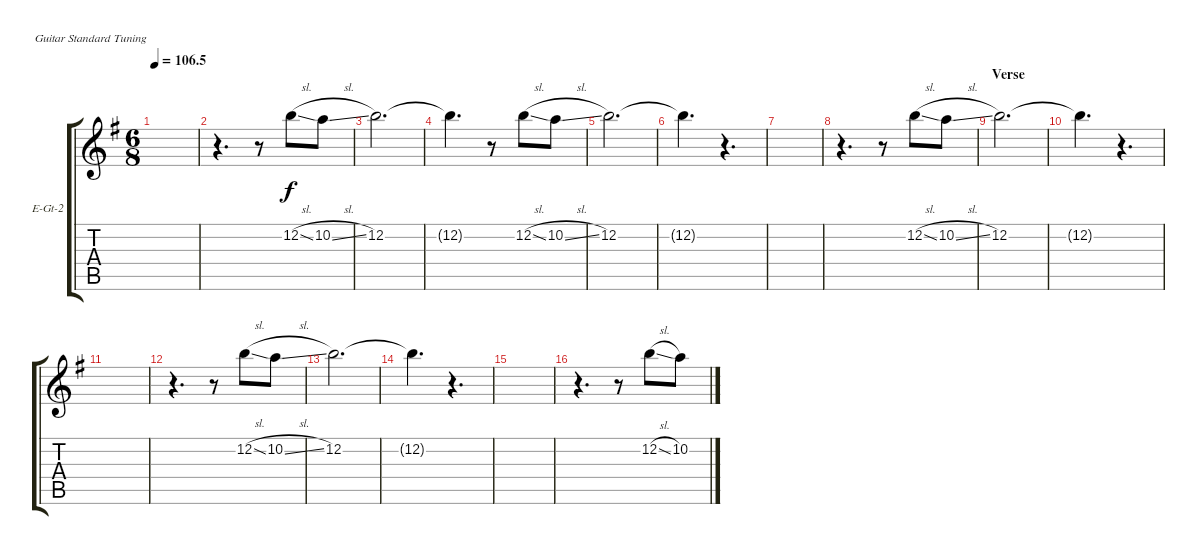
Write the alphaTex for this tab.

\defaultSystemsLayout 4
\bracketExtendMode groupsimilarinstruments
\firstSystemTrackNameOrientation horizontal
\otherSystemsTrackNameOrientation horizontal
\track ("Electric Guitar-2" "E-Gt-2") {instrument electricguitarclean}
\staff {score tabs}
\tuning (E4 B3 G3 D3 A2 E2)
\ts (6 8)
\tempo
106.5
\accidentals auto
\clef g2
\ottava regular
\simile none
\ks g
|
r.4{d} r.8 12.2{sl}.8 10.2{sl}.8 |
12.2.2{d} |
12.2{t}.4{d} r.8 12.2{sl}.8 10.2{sl}.8 |
12.2.2{d} |
12.2{t}.4{d} r.4{d} |
|
r.4{d} r.8 12.2{sl}.8 10.2{sl}.8 |
\section ("" "Verse")
12.2.2{d} |
12.2{t}.4{d} r.4{d} |
|
r.4{d} r.8 12.2{sl}.8 10.2{sl}.8 |
12.2.2{d} |
12.2{t}.4{d} r.4{d} |
|
r.4{d} r.8 12.2{sl}.8 10.2{sl}.8
